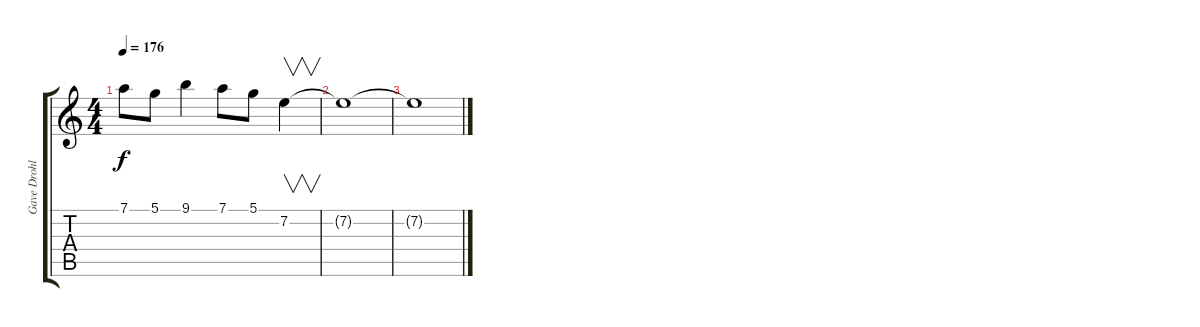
\track ("Gave Drohl" "Gave Drohl") {instrument distortionguitar}
\staff {score tabs}
\tuning (D4 A3 F3 C3 G2 C2) {hide}
\ts (4 4)
\tempo 176
\clef g2
\ks c
7.1.8{dy f} 5.1.8 9.1.4 7.1.8 5.1.8 7.2.4{v} |
7.2{t}.1 |
7.2{t}.1
